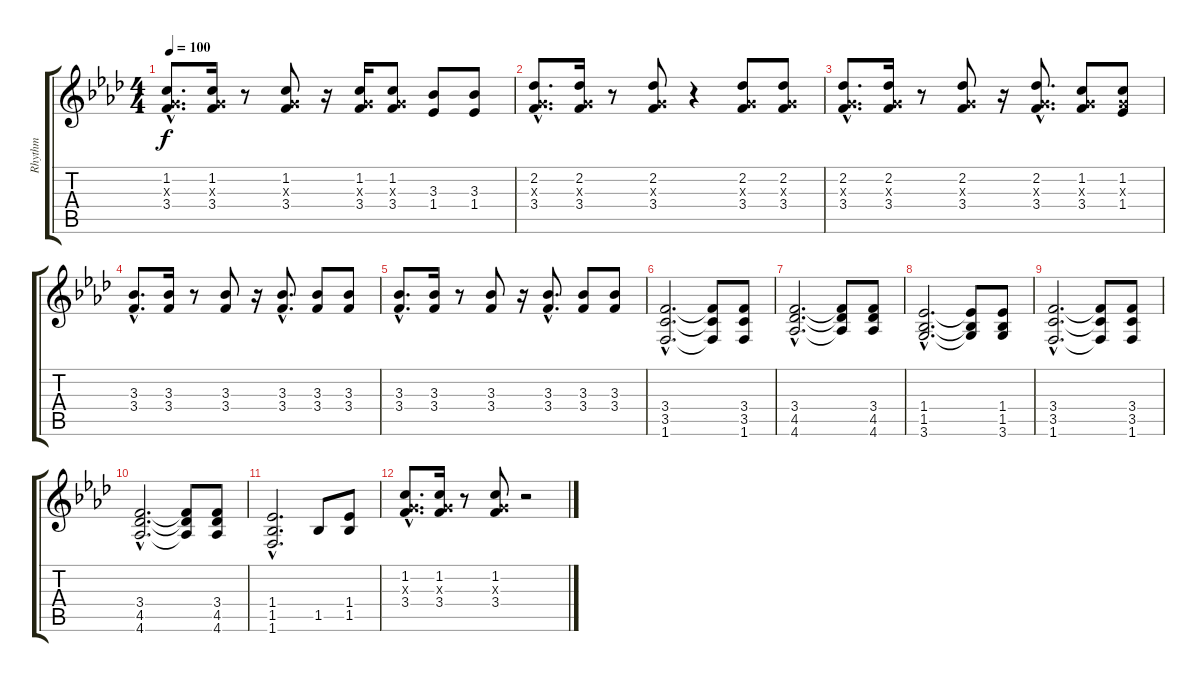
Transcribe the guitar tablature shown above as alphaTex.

\track ("Rhythm" "Rhythm") {instrument distortionguitar}
\staff {score tabs}
\tuning (E4 B3 G3 D3 A2 E2) {hide}
\ts (4 4)
\tempo 100
\clef g2
\ks ab
(1.2{hac} 0.3{hac x} 3.4{hac}).8{d dy f} (1.2 0.3{x} 3.4).16 r.8 (1.2 0.3{x} 3.4).8 r.16 (1.2 0.3{x} 3.4).16 (1.2 0.3{x} 3.4).8 (3.3 1.4).8 (3.3 1.4).8 |
(2.2{hac} 0.3{hac x} 3.4{hac}).8{d} (2.2 0.3{x} 3.4).16 r.8 (2.2 0.3{x} 3.4).8 r.4 (2.2 0.3{x} 3.4).8 (2.2 0.3{x} 3.4).8 |
(2.2{hac} 0.3{hac x} 3.4{hac}).8{d} (2.2 0.3{x} 3.4).16 r.8 (2.2 0.3{x} 3.4).8 r.16 (2.2{hac} 0.3{hac x} 3.4{hac}).8{d} (1.2 0.3{x} 3.4).8 (1.2 0.3{x} 1.4).8 |
(3.3{hac} 3.4{hac}).8{d} (3.3 3.4).16 r.8 (3.3 3.4).8 r.16 (3.3{hac} 3.4{hac}).8{d} (3.3 3.4).8 (3.3 3.4).8 |
(3.3{hac} 3.4{hac}).8{d} (3.3 3.4).16 r.8 (3.3 3.4).8 r.16 (3.3{hac} 3.4{hac}).8{d} (3.3 3.4).8 (3.3 3.4).8 |
(3.4{hac} 3.5{hac} 1.6{hac}).2{d} (3.4{t} 3.5{t} 1.6{t}).8 (3.4 3.5 1.6).8 |
(3.4{hac} 4.5{hac} 4.6{hac}).2{d} (3.4{t} 4.5{t} 4.6{t}).8 (3.4 4.5 4.6).8 |
(1.4{hac} 1.5{hac} 3.6{hac}).2{d} (1.4{t} 1.5{t} 3.6{t}).8 (1.4 1.5 3.6).8 |
(3.4{hac} 3.5{hac} 1.6{hac}).2{d} (3.4{t} 3.5{t} 1.6{t}).8 (3.4 3.5 1.6).8 |
(3.4{hac} 4.5{hac} 4.6{hac}).2{d} (3.4{t} 4.5{t} 4.6{t}).8 (3.4 4.5 4.6).8 |
(1.4{hac} 1.5{hac} 1.6{hac}).2{d} 1.5.8 (1.4 1.5).8 |
(1.2{hac} 0.3{hac x} 3.4{hac}).8{d} (1.2 0.3{x} 3.4).16 r.8 (1.2 0.3{x} 3.4).8 r.2
